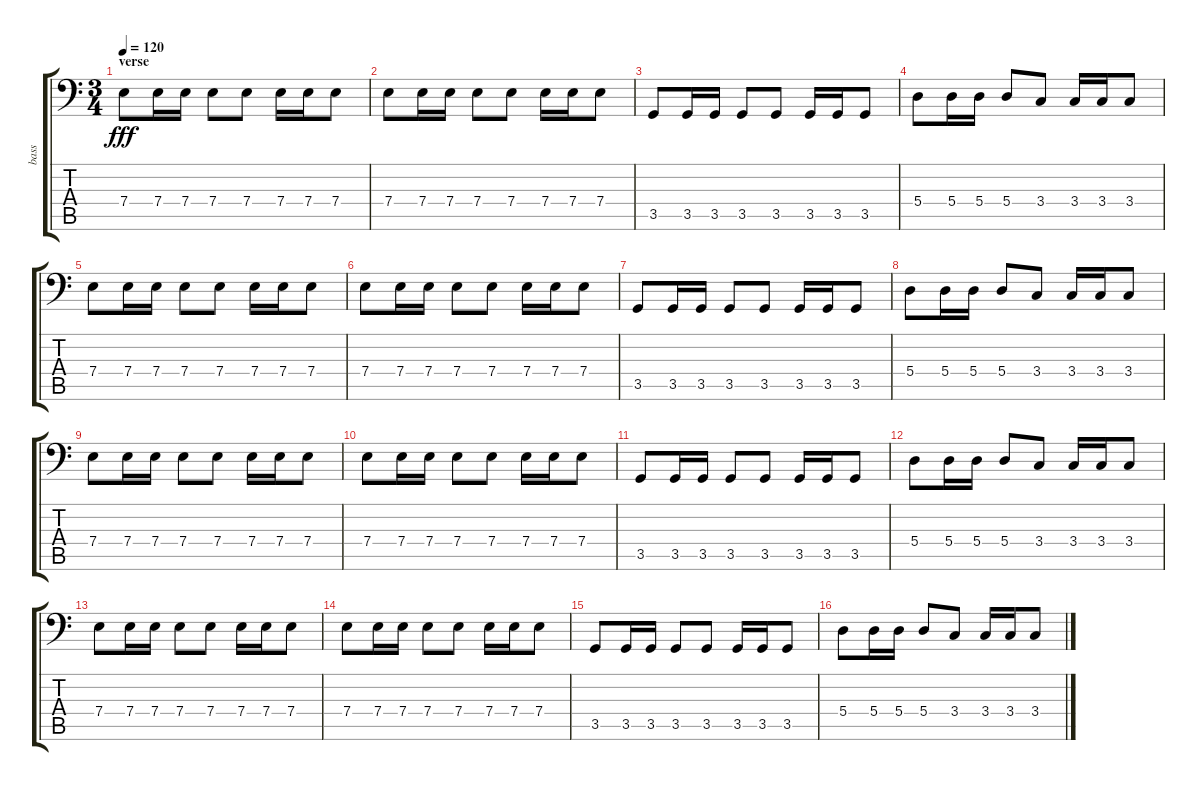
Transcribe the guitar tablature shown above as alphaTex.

\track ("bass" "bass") {instrument electricbassfinger}
\staff {score tabs}
\tuning (C3 G2 D2 A1 E1 B0) {hide}
\ts (3 4)
\section ("" "verse")
\tempo 120
\clef f4
\ks c
7.4.8{dy fff} 7.4.16 7.4.16 7.4.8 7.4.8 7.4.16 7.4.16 7.4.8 |
7.4.8 7.4.16 7.4.16 7.4.8 7.4.8 7.4.16 7.4.16 7.4.8 |
3.5.8 3.5.16 3.5.16 3.5.8 3.5.8 3.5.16 3.5.16 3.5.8 |
5.4.8 5.4.16 5.4.16 5.4.8 3.4.8 3.4.16 3.4.16 3.4.8 |
7.4.8 7.4.16 7.4.16 7.4.8 7.4.8 7.4.16 7.4.16 7.4.8 |
7.4.8 7.4.16 7.4.16 7.4.8 7.4.8 7.4.16 7.4.16 7.4.8 |
3.5.8 3.5.16 3.5.16 3.5.8 3.5.8 3.5.16 3.5.16 3.5.8 |
5.4.8 5.4.16 5.4.16 5.4.8 3.4.8 3.4.16 3.4.16 3.4.8 |
7.4.8 7.4.16 7.4.16 7.4.8 7.4.8 7.4.16 7.4.16 7.4.8 |
7.4.8 7.4.16 7.4.16 7.4.8 7.4.8 7.4.16 7.4.16 7.4.8 |
3.5.8 3.5.16 3.5.16 3.5.8 3.5.8 3.5.16 3.5.16 3.5.8 |
5.4.8 5.4.16 5.4.16 5.4.8 3.4.8 3.4.16 3.4.16 3.4.8 |
7.4.8 7.4.16 7.4.16 7.4.8 7.4.8 7.4.16 7.4.16 7.4.8 |
7.4.8 7.4.16 7.4.16 7.4.8 7.4.8 7.4.16 7.4.16 7.4.8 |
3.5.8 3.5.16 3.5.16 3.5.8 3.5.8 3.5.16 3.5.16 3.5.8 |
5.4.8 5.4.16 5.4.16 5.4.8 3.4.8 3.4.16 3.4.16 3.4.8
